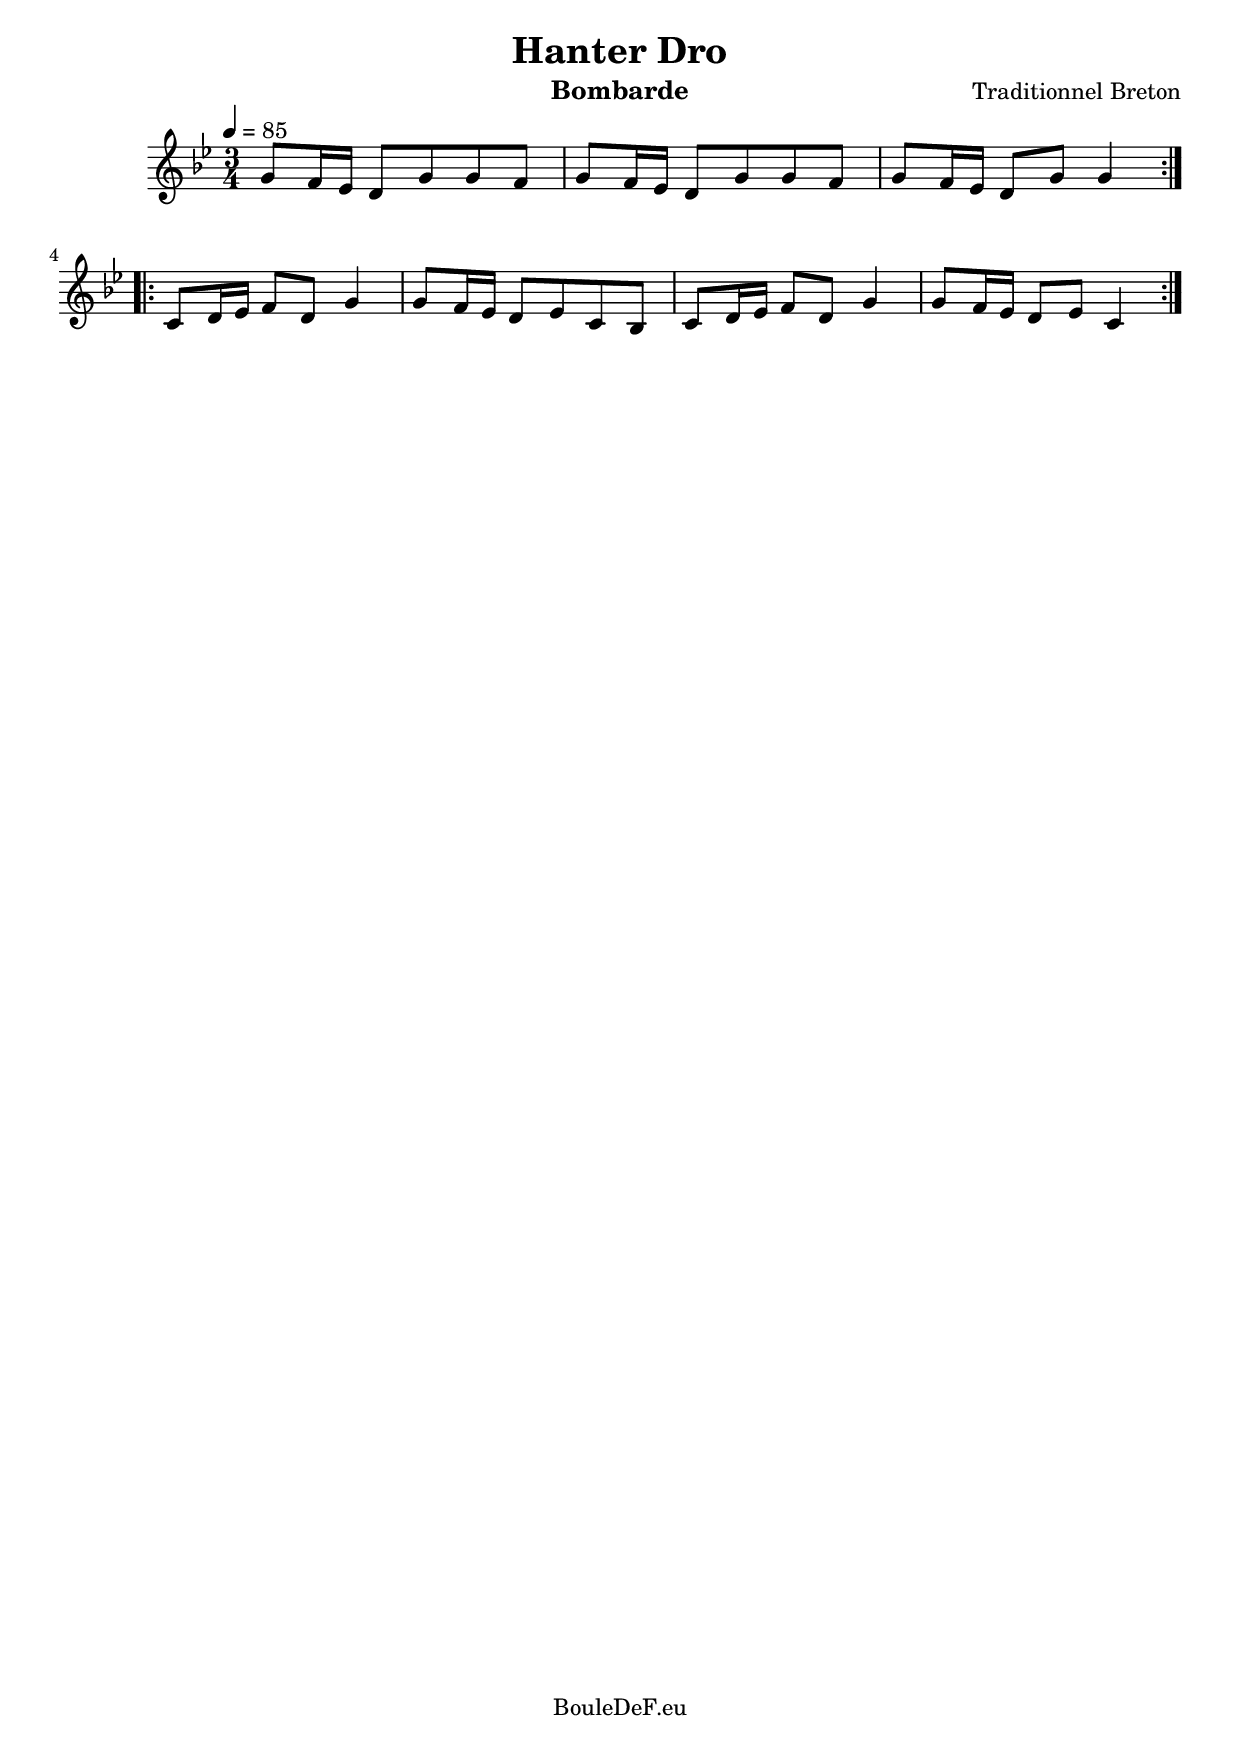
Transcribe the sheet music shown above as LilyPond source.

\version "2.16.2"
\include "italiano.ly"

\header {
	title = "Hanter Dro"
	composer = "Traditionnel Breton"
	instrument = "Bombarde"
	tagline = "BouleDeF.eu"
}

\score {
	\new Staff \relative sib {
		\clef "treble"
		\key sib \major
		\time 3/4
		\tempo 4 = 85

		\repeat volta 2 {
			| sol'8 fa16 mib re8 sol sol fa
			| sol8 fa16 mib re8 sol sol fa
			| sol8 fa16 mib re8 sol sol4
		}
		\break
		\repeat volta 2 {
			| do,8 re16 mib fa8 re sol4
			| sol8 fa16 mib re8 mib do sib
			| do8 re16 mib fa8 re sol4
			| sol8 fa16 mib re8 mib do4
		}
	}
}

